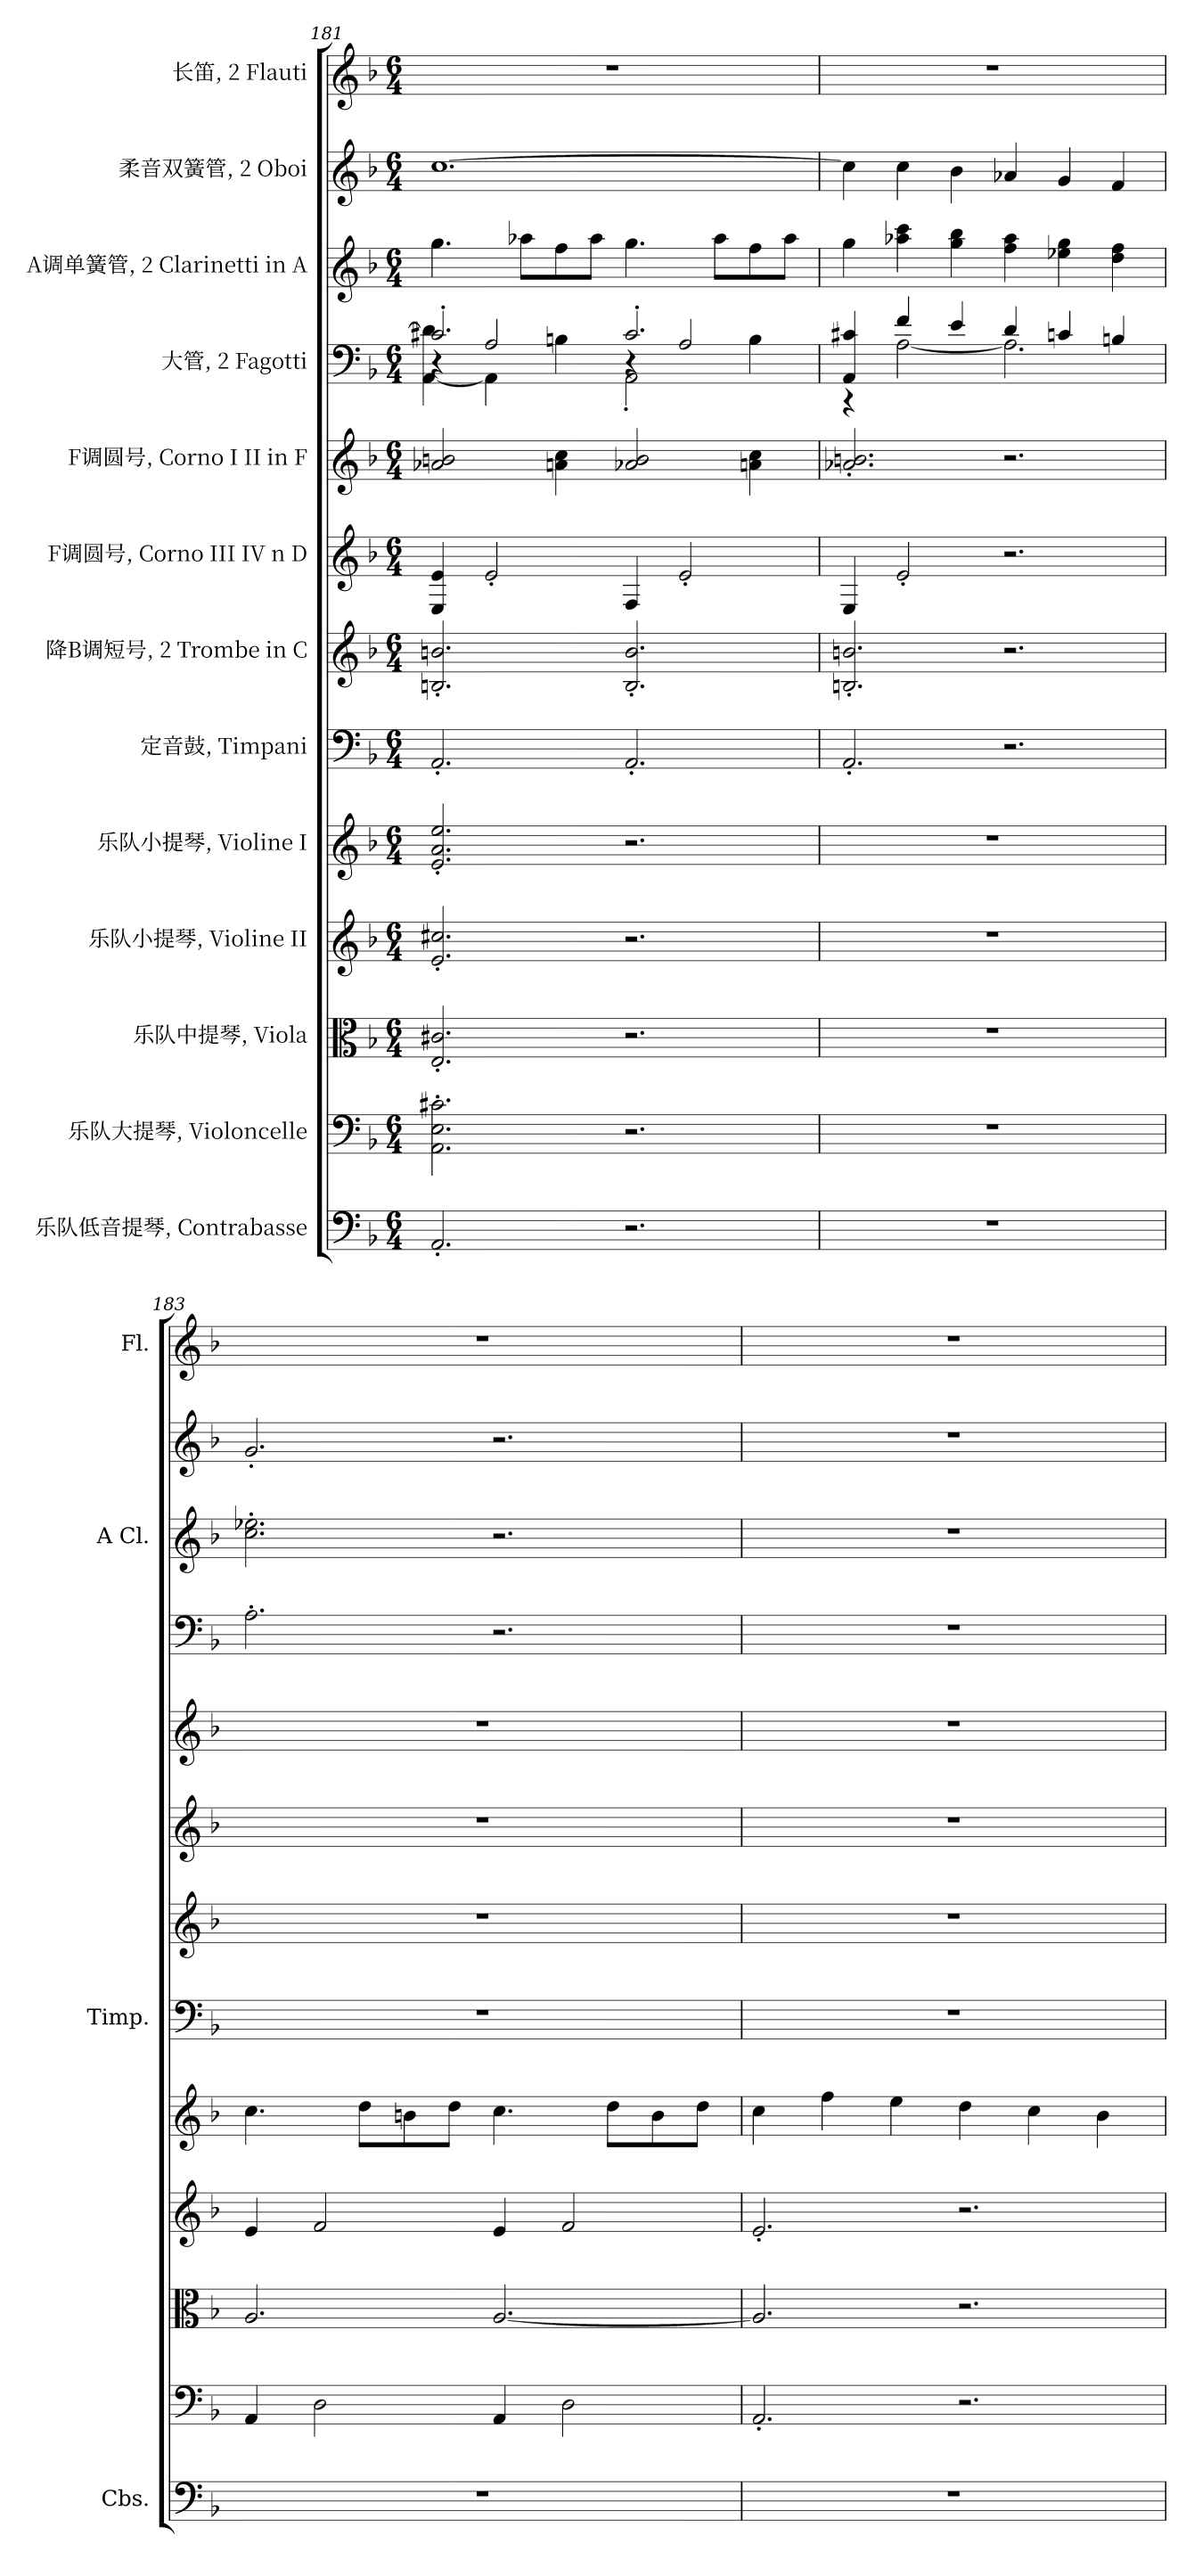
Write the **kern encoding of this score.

**kern	**kern	**kern	**kern	**kern	**kern	**kern	**kern	**kern	**kern	**kern	**kern	**kern
*part13	*part12	*part11	*part10	*part9	*part8	*part7	*part6	*part5	*part4	*part3	*part2	*part1
*staff13	*staff12	*staff11	*staff10	*staff9	*staff8	*staff7	*staff6	*staff5	*staff4	*staff3	*staff2	*staff1
*I"乐队低音提琴, Contrabasse	*I"乐队大提琴, Violoncelle	*I"乐队中提琴, Viola	*I"乐队小提琴, Violine II	*I"乐队小提琴, Violine I	*I"定音鼓, Timpani	*I"降B调短号, 2 Trombe in C	*I"F调圆号, Corno III IV n D	*I"F调圆号, Corno I II in F	*I"大管, 2 Fagotti	*I"A调单簧管, 2 Clarinetti in A	*I"柔音双簧管, 2 Oboi	*I"长笛, 2 Flauti
*I'Cbs.	*	*	*	*	*I'Timp.	*	*	*	*	*I'A Cl.	*	*I'Fl.
!!LO:PB:g=z
*clefF4	*clefF4	*clefC3	*clefG2	*clefG2	*clefF4	*clefG2	*clefG2	*clefG2	*clefF4	*clefG2	*clefG2	*clefG2
*ITrd7c12	*	*	*	*	*	*ITrd1c2	*ITrd4c7	*ITrd4c7	*	*ITrd2c3	*ITrd2c3	*
*k[b-]	*k[b-]	*k[b-]	*k[b-]	*k[b-]	*k[b-]	*k[b-e-a-]	*k[b-e-]	*k[b-e-]	*k[b-]	*k[f#c#]	*k[f#c#]	*k[b-]
*M6/4	*M6/4	*M6/4	*M6/4	*M6/4	*M6/4	*M6/4	*M6/4	*M6/4	*M6/4	*M6/4	*M6/4	*M6/4
*MM227	*MM227	*MM227	*MM227	*MM227	*MM227	*MM227	*MM227	*MM227	*MM227	*MM227	*MM227	*MM227
=181	=181	=181	=181	=181	=181	=181	=181	=181	=181	=181	=181	=181
*	*	*	*	*	*	*	*	*	*^	*	*	*
*	*	*	*	*	*	*	*	*	*	*^	*	*	*
2.AAA'/	2.AA\' 2.E\' 2.c#X\'	2.E/' 2.c#X/'	2.e/' 2.cc#X/'	2.e/' 2.a/' 2.ee/'	2.AA'/	2.An/' 2.an/'	4AA/ 4A/	2d-X/ 2en/	2.c#X'/	[4AA\ 4d\]	4r	4.ee\	[1.a	1.r
.	.	.	.	.	.	.	2A'/	.	.	4AA\]	2A/	.	.	.
.	.	.	.	.	.	.	.	.	.	.	.	8ffn\L	.	.
.	.	.	.	.	.	.	.	4dn\ 4f\	.	4Bn\	.	8dd\	.	.
.	.	.	.	.	.	.	.	.	.	.	.	8ff\J	.	.
2.r	2.r	2.r	2.r	2.r	2.AA'/	2.A/' 2.a/'	4BB-/	2d-X/ 2e/	2.c#'/	2AA'\	4r	4.ee\	.	.
.	.	.	.	.	.	.	2A'/	.	.	.	2A/	.	.	.
.	.	.	.	.	.	.	.	.	.	.	.	8ff\L	.	.
.	.	.	.	.	.	.	.	4dn\ 4f\	.	4B\	.	8dd\	.	.
.	.	.	.	.	.	.	.	.	.	.	.	8ff\J	.	.
*	*	*	*	*	*	*	*	*	*v	*v	*v	*	*	*
=182	=182	=182	=182	=182	=182	=182	=182	=182	=182	=182	=182	=182
*	*	*	*	*	*	*	*	*	*	*	*	*MM227
*	*	*	*	*	*	*	*	*	*^	*	*	*
1.r	1.r	1.r	1.r	1.r	2.AA'/	2.An/' 2.an/'	4AA/	2.d-X/' 2.en/'	4AA/ 4c#X/	4r	4ee\	4a\]	1.r
.	.	.	.	.	.	.	2A'/	.	4f/	[2A\	4ffn\ 4aa\	4a\	.
.	.	.	.	.	.	.	.	.	4e/	.	4ee\ 4gg\	4g\	.
.	.	.	.	.	2.r	2.r	2.r	2.r	4d/	2.A\]	4dd\ 4ff\	4fn/	.
.	.	.	.	.	.	.	.	.	4cn/	.	4ccn\ 4ee\	4e/	.
.	.	.	.	.	.	.	.	.	4Bn/	.	4b\ 4dd\	4d/	.
*	*	*	*	*	*	*	*	*	*v	*v	*	*	*
=183	=183	=183	=183	=183	=183	=183	=183	=183	=183	=183	=183	=183
*	*	*	*	*	*	*	*	*	*	*	*	*MM227
1.r	4AA/	2.A/	4e/	4.cc\	1.r	1.r	1.r	1.r	2.A'\	2.a\' 2.ccn\'	2.e'/	1.r
.	2D\	.	2f/	.	.	.	.	.	.	.	.	.
.	.	.	.	8dd\L	.	.	.	.	.	.	.	.
.	.	.	.	8bn\	.	.	.	.	.	.	.	.
.	.	.	.	8dd\J	.	.	.	.	.	.	.	.
.	4AA/	[2.A/	4e/	4.cc\	.	.	.	.	2.r	2.r	2.r	.
.	2D\	.	2f/	.	.	.	.	.	.	.	.	.
.	.	.	.	8dd\L	.	.	.	.	.	.	.	.
.	.	.	.	8b\	.	.	.	.	.	.	.	.
.	.	.	.	8dd\J	.	.	.	.	.	.	.	.
=184	=184	=184	=184	=184	=184	=184	=184	=184	=184	=184	=184	=184
*	*	*	*	*	*	*	*	*	*	*	*	*MM227
1.r	2.AA'/	2.A/]	2.e'/	4cc\	1.r	1.r	1.r	1.r	1.r	1.r	1.r	1.r
.	.	.	.	4ff\	.	.	.	.	.	.	.	.
.	.	.	.	4ee\	.	.	.	.	.	.	.	.
.	2.r	2.r	2.r	4dd\	.	.	.	.	.	.	.	.
.	.	.	.	4cc\	.	.	.	.	.	.	.	.
.	.	.	.	4b-\	.	.	.	.	.	.	.	.
=	=	=	=	=	=	=	=	=	=	=	=	=
*-	*-	*-	*-	*-	*-	*-	*-	*-	*-	*-	*-	*-
